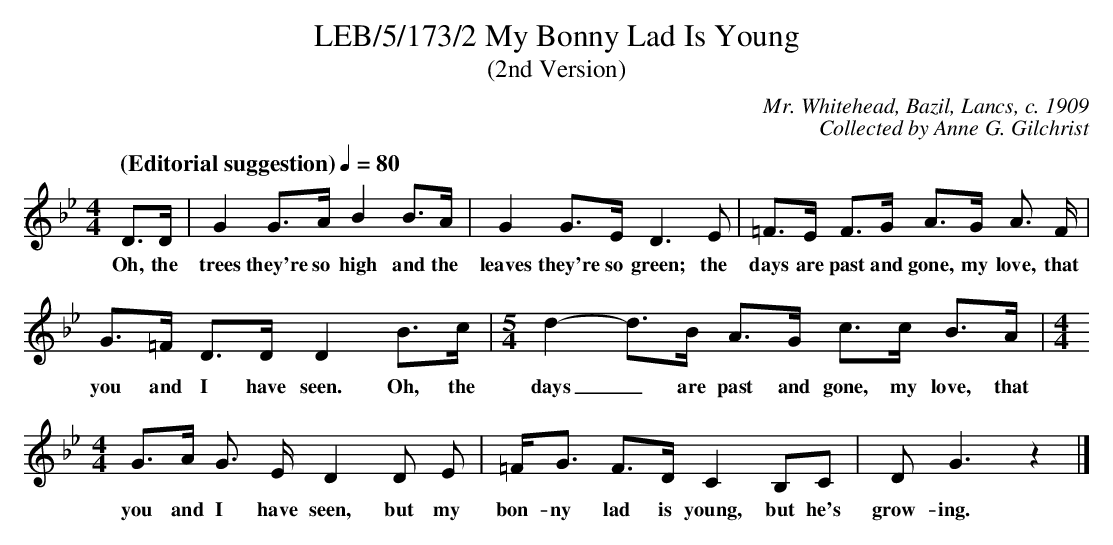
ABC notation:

X:1
T:LEB/5/173/2 My Bonny Lad Is Young
T: (2nd Version)
C:Mr. Whitehead, Bazil, Lancs, c. 1909
C:Collected by Anne G. Gilchrist
L:1/8
Q:"(Editorial suggestion)" 1/4=80
M:4/4
K:Bb
D3/2D/2 | G2 G3/2A/2 B2 B3/2A/2 | G2 G3/2E/2 D3 E | =F3/2E/2 F3/2G/2 A3/2G/2 A3/2 F/2 |
w: Oh, the trees they're so high and the leaves they're so green; the\
w: days are past and gone, my love, that
G3/2=F/2 D3/2D/2 D2 B3/2c/2 |[M:5/4]d2-d3/2B/2 A3/2G/2 c3/2c/2 B3/2A/2 |[M:4/4]
w: you and I have seen. Oh, the days_ are past and gone, my love, that
G3/2A/2 G3/2 E/2 D2 D E | =F/2G3/2 F3/2D/2 C2 B,C | D G3 z2 |]
w: you and I have seen, but my bon-ny lad is young, but he's grow-ing.
